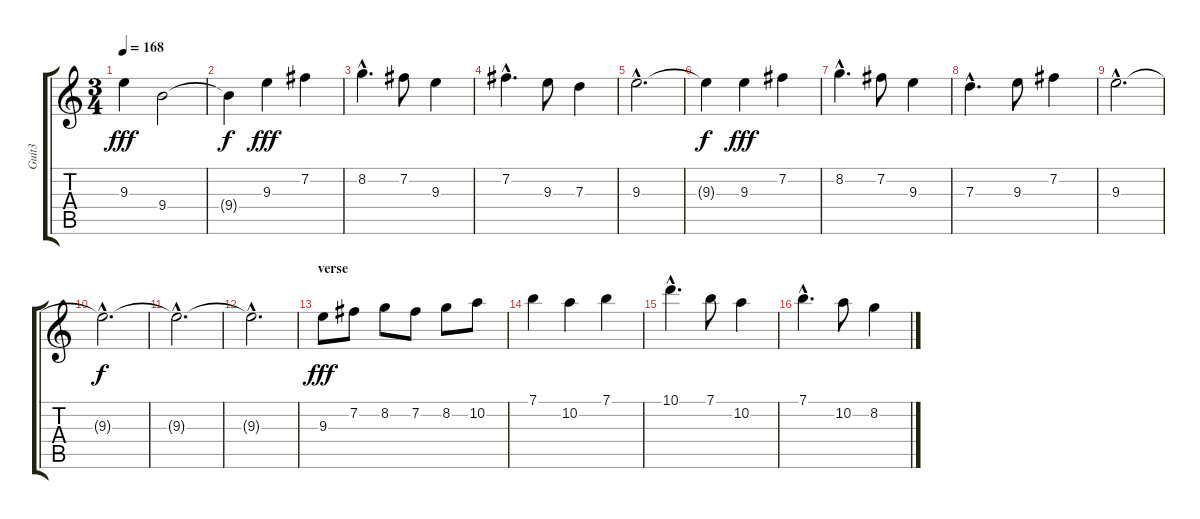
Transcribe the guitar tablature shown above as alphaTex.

\track ("Guit3" "Guit3") {instrument overdrivenguitar}
\staff {score tabs}
\tuning (E4 B3 G3 D3 A2 E2) {hide}
\ts (3 4)
\tempo 168
\clef g2
\ks c
9.3.4{dy fff} 9.4.2 |
9.4{t}.4{dy f} 9.3.4{dy fff} 7.2.4 |
8.2{hac}.4{d} 7.2.8 9.3.4 |
7.2{hac}.4{d} 9.3.8 7.3.4 |
9.3{hac}.2{d} |
9.3{t}.4{dy f} 9.3.4{dy fff} 7.2.4 |
8.2{hac}.4{d} 7.2.8 9.3.4 |
7.3{hac}.4{d} 9.3.8 7.2.4 |
9.3{hac}.2{d} |
9.3{hac t}.2{d dy f} |
9.3{hac t}.2{d} |
9.3{hac t}.2{d} |
\section ("" "verse")
9.3.8{dy fff volume 14 instrument electricguitarclean} 7.2.8 8.2.8 7.2.8 8.2.8 10.2.8 |
7.1.4 10.2.4 7.1.4 |
10.1{hac}.4{d} 7.1.8 10.2.4 |
7.1{hac}.4{d} 10.2.8 8.2.4
